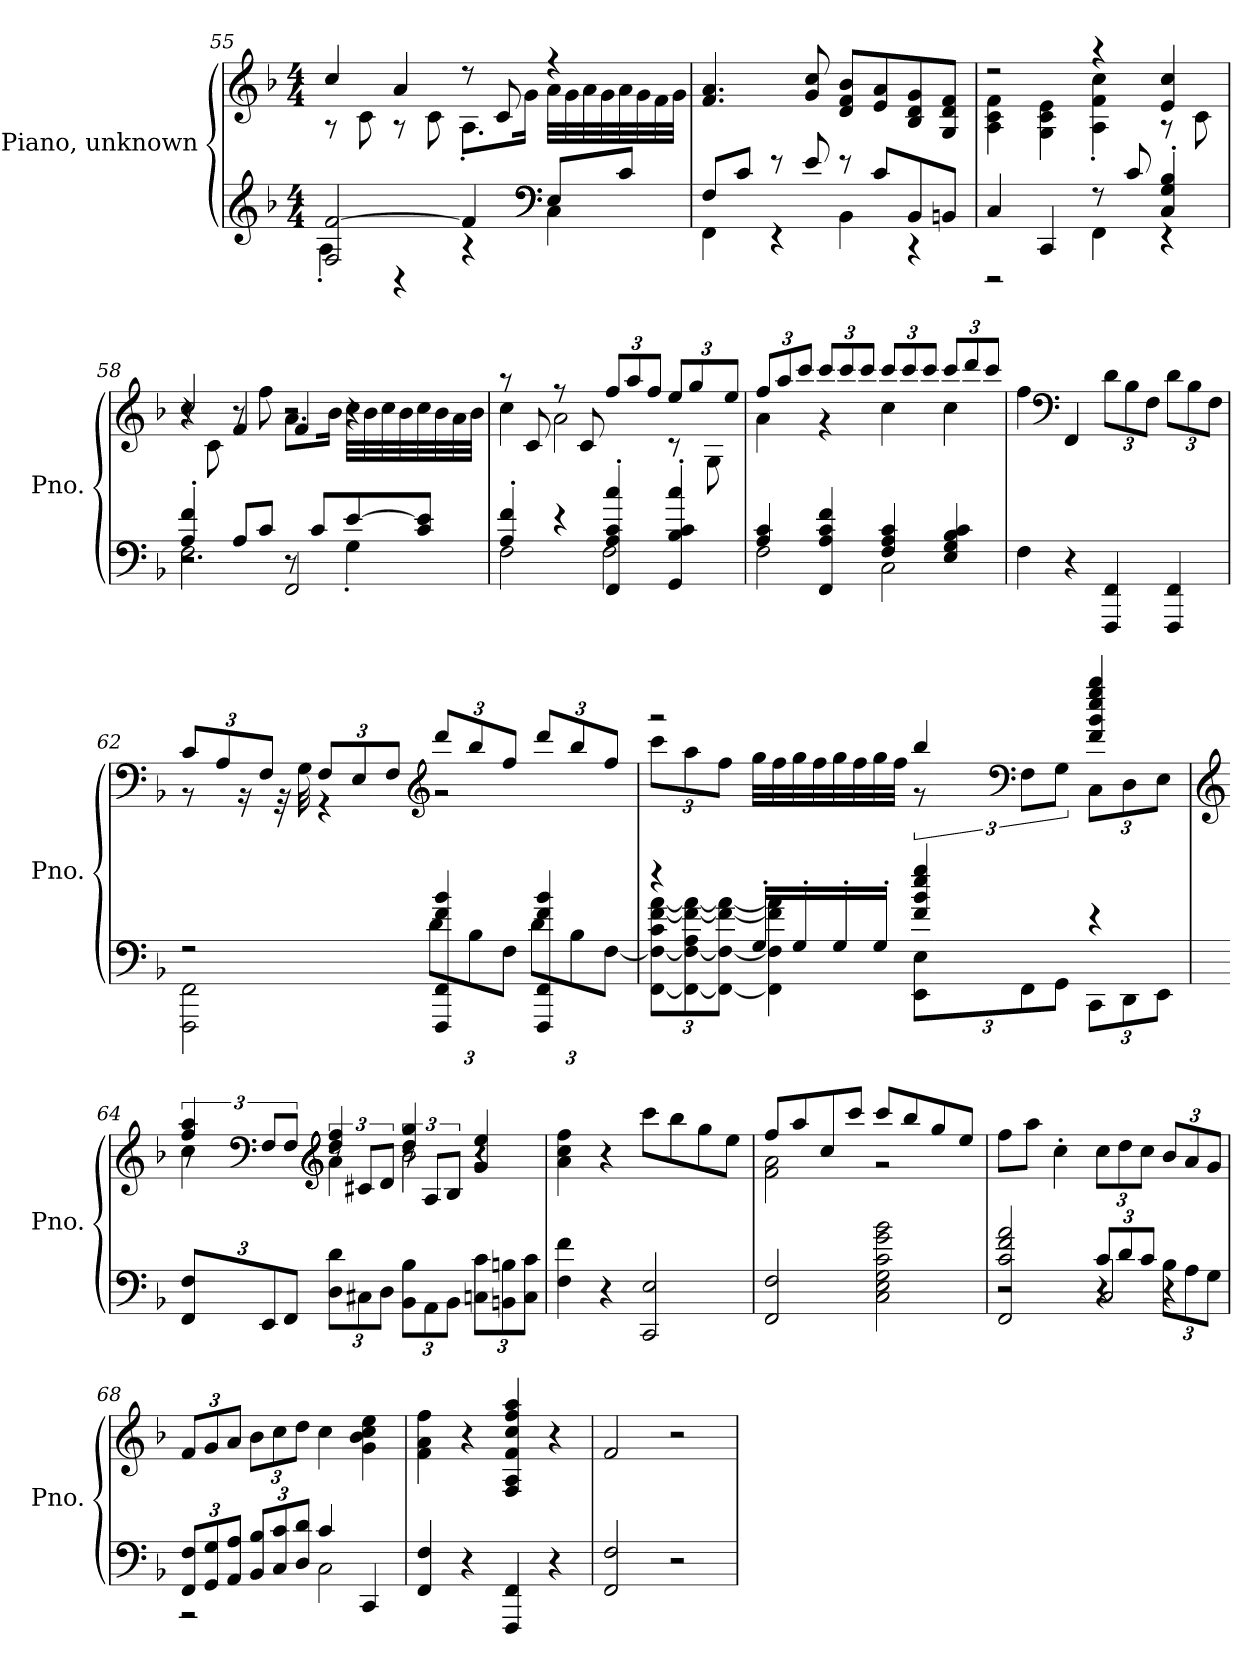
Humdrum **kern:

**kern	**kern
*part1	*part1
*staff2	*staff1
*I"Piano, unknown	*
*I'Pno.	*
*clefG2	*clefG2
*k[b-]	*k[b-]
*M4/4	*M4/4
=55	=55
*^	*^
2F/ [2f/	4A'\	4cc/	8r
.	.	.	8c\
.	4r	4a/	8r
.	.	.	8c\
4f/]	4r	8r	8.A'\L
.	.	8c/	.
.	.	.	16g\Jk
*clefF4	*	*	*
8E/L	4C\	4r	32a\LLL
.	.	.	32g\
.	.	.	32a\
.	.	.	32g\
8c/J	.	.	32a\
.	.	.	32g\
.	.	.	32f\
.	.	.	32g\JJJ
*	*	*v	*v
=56	=56	=56
8F/L	4FF\	4.f/ 4.a/
8c/J	.	.
8r	4r	.
8e/	.	8g/ 8cc/
8r	4BB-\	8d/ 8f/ 8b-/L
8c/L	.	8e/ 8a/
8BB-/	4r	8B-/ 8d/ 8g/
8BBn/J	.	8G/ 8d/ 8f/J
!!LO:PB:g=z
=57	=57	=57
*	*	*^
4C/	2r	2r	4A\ 4c\ 4f\
4CC/	.	.	4G\ 4c\ 4e\
8r	4FF\	4r	4A\' 4f\' 4cc\'
8c/	.	.	.
4C/' 4G/' 4B-/'	4r	4e/ 4cc/	8r
.	.	.	8c\
=58	=58	=58	=58
*	*^	*	*^
4A/' 4f/'	2.F\	2r	2cc/	8r	4r
.	.	.	.	8c\	.
8A/L	.	.	.	8r	4f/
8c/J	.	.	.	8ff\	.
8r	.	2FF/	2r	8.a\L	4f/
8c/L	.	.	.	.	.
.	.	.	.	16b-\Jk	.
[8e/	4G'\	.	.	32cc\LLL	4r
.	.	.	.	32b-\	.
.	.	.	.	32cc\	.
.	.	.	.	32b-\	.
8c/ 8e/]J	.	.	.	32cc\	.
.	.	.	.	32b-\	.
.	.	.	.	32a\	.
.	.	.	.	32b-\JJJ	.
*	*v	*v	*	*	*
*	*	*	*v	*v
=59	=59	=59	=59
4A/' 4f/'	2F\	8r	4cc\
.	.	8c/	.
4r	.	8r	2a\
.	.	8c/	.
*	*	*Xbrackettup	*
4FF/' 4A/' 4c/' 4cc/'	2F\	12ff/L	.
.	.	12aa/	.
.	.	12ff/J	.
4GG/' 4B-/' 4c/' 4cc/'	.	12ee/L	8r
.	.	12gg/	.
.	.	.	8G\
.	.	12ee/J	.
!!LO:LB:g=z	!!
=60	=60	=60	=60
4A/ 4c/	2F\	12ff/L	4a\
.	.	12aa/	.
.	.	12ccc/J	.
4FF/ 4A/ 4c/ 4f/	.	12ccc/L	4r
.	.	12ccc/	.
.	.	12ccc/J	.
4F/ 4A/ 4c/	2C\	12ccc/L	4cc\
.	.	12ccc/	.
.	.	12ccc/J	.
4E/ 4G/ 4B-/ 4c/	.	12ccc/L	4cc\
.	.	12ddd/	.
.	.	12ccc/J	.
*v	*v	*	*
*	*v	*v
=61	=61
4F\	4ff\
*	*clefF4
4r	4FF/
4FFF/ 4FF/	12d\L
.	12B-\
.	12F\J
4FFF/ 4FF/	12d\L
.	12B-\
.	12F\J
=62	=62
*^	*^
2r	2FFF\ 2FF\	12c/L	8r
.	.	12A/	.
.	.	.	16r
.	.	12F/J	.
.	.	.	32r
.	.	.	32G\
.	.	12F/L	4r
.	.	12E/	.
.	.	12F/J	.
*	*	*clefG2	*
*	*Xbrackettup	*	*
4FFF/ 4FF/ 4f/ 4b-/	12d\L	12ddd/L	2r
.	12B-\	12bb-/	.
.	12F\J	12ff/J	.
4FFF/ 4FF/ 4f/ 4b-/	12d\L	12ddd/L	.
.	12B-\	12bb-/	.
.	[12F\J	12ff/J	.
!!LO:LB:g=z	!!
=63	=63	=63	=63
4r	[12FF\ 12F\_ 12c\ [12f\ [12a\L	2r	12ccc\L
.	12FF\_ 12F\_ 12A\ 12f\_ 12a\_	.	12aa\
.	12FF\_ 12F\_ 12f\_ 12a\_J	.	12ff\J
16G'/LL	4FF\] 4F\] 4f\] 4a\]	.	32gg\LLL
.	.	.	32ff\
16G'/	.	.	32gg\
.	.	.	32ff\
16G'/	.	.	32gg\
.	.	.	32ff\
16G'/JJ	.	.	32gg\
.	.	.	32ff\JJJ
*	*	*	*brackettup
4f/ 4b-/ 4ee/ 4gg/	12EE\ 12E\L	4bb-/	12r
*	*	*clefF4	*
.	12FF\	.	12F\L
.	12GG\J	.	12G\J
*	*	*	*Xbrackettup
4r	12CC\L	4f/ 4b-/ 4ee/ 4gg/ 4bb-/	12C\L
.	12DD\	.	12D\
.	12EE\J	.	12E\J
*v	*v	*	*
*	*v	*v
=64	=64
*	*clefG2
*	*^
*	*	*^
*	*	*	*brackettup
12FF/ 12F/L	4ff/ 4aa/	4cc\	12r
*	*clefF4	*	*
12EE/	.	.	12F/L
12FF/J	.	.	12F/J
*	*clefG2	*	*
12D\ 12d\L	4dd/ 4ff/	4a\	12r
12C#X\	.	.	12c#X/L
12D\J	.	.	12d/J
12BB-\ 12B-\L	4dd/ 4gg/	2b-\	12r
12AA\	.	.	12A/L
12BB-\J	.	.	12B-/J
12Cn\ 12c\L	4g/ 4ee/	.	4r
12BBn\ 12Bn\	.	.	.
12C\ 12c\J	.	.	.
*	*v	*v	*v
!!LO:LB:g=z
=65	=65
4F\ 4f\	4a\ 4cc\ 4ff\
4r	4r
2CC/ 2E/	8ccc\L
.	8bb-\
.	8gg\
.	8ee\J
=66	=66
*	*^
2FF/ 2F/	8ff/L	2f\ 2a\
.	8aa/	.
.	8cc/	.
.	8ccc/J	.
2C\ 2E\ 2G\ 2c\ 2g\ 2b-\	8ccc/L	2r
.	8bb-/	.
.	8gg/	.
.	8ee/J	.
*	*v	*v
=67	=67
*^	*
*	*^	*
2FF/ 2c/ 2f/ 2a/	2r	2r	8ff\L
.	.	.	8aa\J
.	.	.	4cc'\
*	*	*	*Xbrackettup
12c/L	4r	2C/	12cc\L
12d/	.	.	12dd\
12c/J	.	.	12cc\J
4r	12B-\L	.	12b-/L
.	12A\	.	12a/
.	12G\J	.	12g/J
*	*v	*v	*
=68	=68	=68
12FF/ 12F/L	2r	12f/L
12GG/ 12G/	.	12g/
12AA/ 12A/J	.	12a/J
12BB-/ 12B-/L	.	12b-\L
12C/ 12c/	.	12cc\
12D/ 12d/J	.	12dd\J
4c/	2C\	4cc\
4CC/	.	4g\ 4b-\ 4cc\ 4ee\
*v	*v	*
=69	=69
4FF/ 4F/	4f\ 4a\ 4ff\
4r	4r
4FFF/ 4FF/	4F/ 4A/ 4f/ 4cc/ 4ff/ 4aa/
4r	4r
!!LO:LB:g=z
=70	=70
2FF/ 2F/	2f/
2r	2r
=	=
*-	*-
